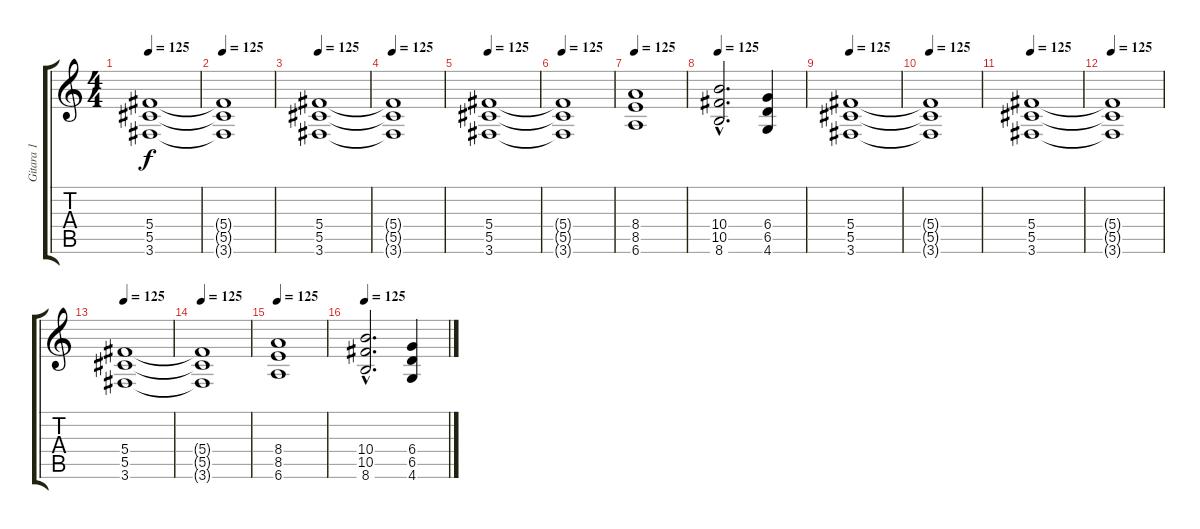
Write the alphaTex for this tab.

\track ("Gitara 1" "Gitara 1") {instrument overdrivenguitar}
\staff {score tabs}
\tuning (Eb4 Bb3 Gb3 Db3 Ab2 Eb2) {hide}
\ts (4 4)
\tempo 125
\clef g2
\ks c
(5.4 5.5 3.6).1{dy f} |
\tempo 125
(5.4{t} 5.5{t} 3.6{t}).1 |
\tempo 125
(5.4 5.5 3.6).1 |
\tempo 125
(5.4{t} 5.5{t} 3.6{t}).1 |
\tempo 125
(5.4 5.5 3.6).1 |
\tempo 125
(5.4{t} 5.5{t} 3.6{t}).1 |
\tempo 125
(8.4 8.5 6.6).1 |
\tempo 125
(10.4{hac} 10.5{hac} 8.6{hac}).2{d} (6.4 6.5 4.6).4 |
\tempo 125
(5.4 5.5 3.6).1 |
\tempo 125
(5.4{t} 5.5{t} 3.6{t}).1 |
\tempo 125
(5.4 5.5 3.6).1 |
\tempo 125
(5.4{t} 5.5{t} 3.6{t}).1 |
\tempo 125
(5.4 5.5 3.6).1 |
\tempo 125
(5.4{t} 5.5{t} 3.6{t}).1 |
\tempo 125
(8.4 8.5 6.6).1 |
\tempo 125
(10.4{hac} 10.5{hac} 8.6{hac}).2{d} (6.4 6.5 4.6).4
